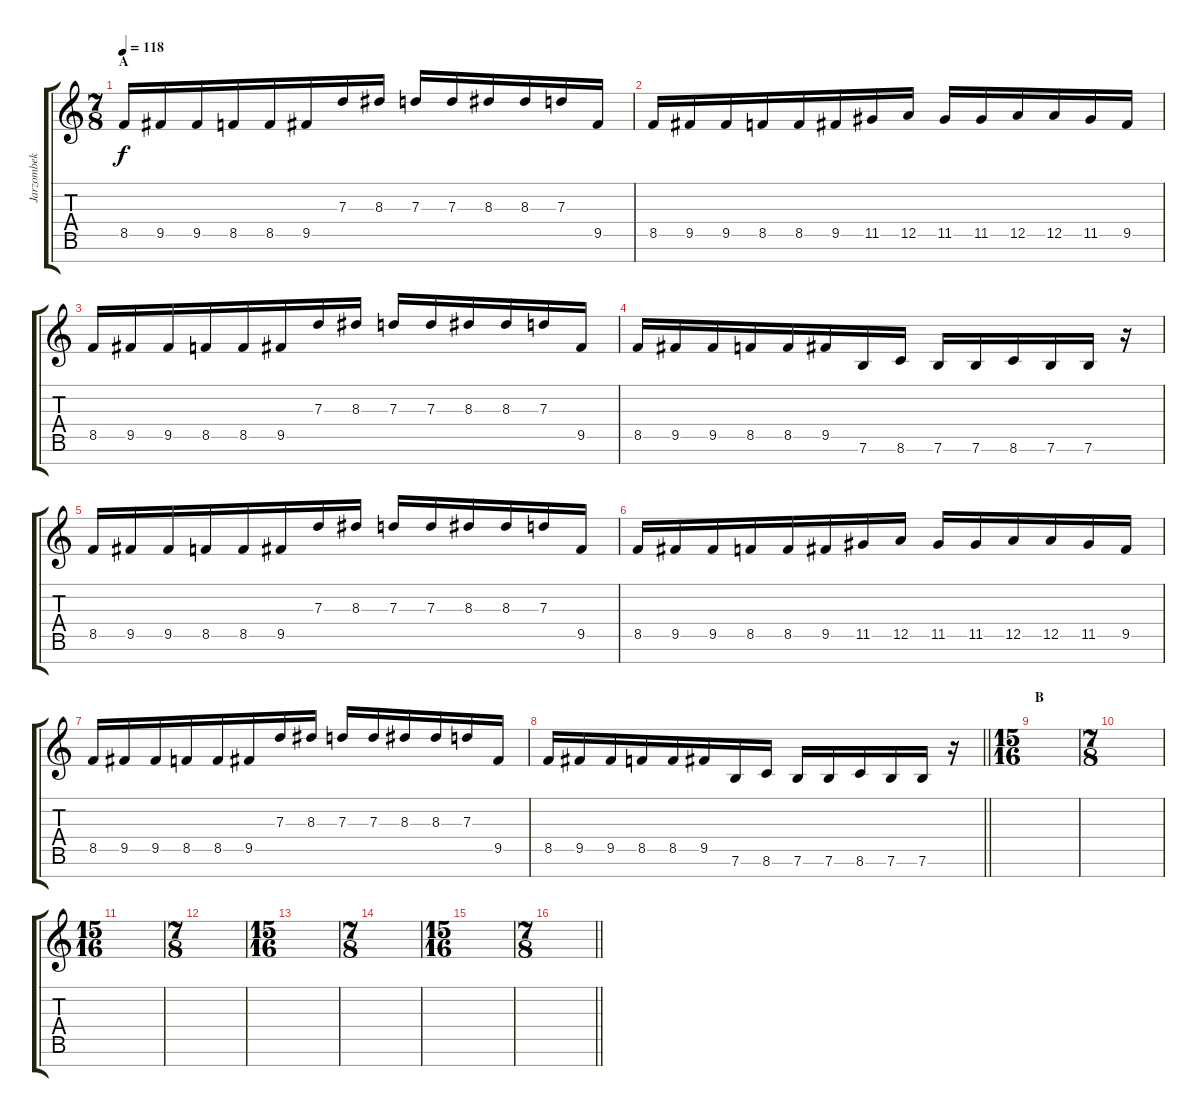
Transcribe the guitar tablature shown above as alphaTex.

\track ("Jarzombek - Lead Guitar M-2" "Jarzombek ") {instrument overdrivenguitar}
\staff {score tabs}
\tuning (E4 B3 G3 D3 A2 E2 B1) {hide}
\ts (7 8)
\section ("" "A")
\tempo 118
\clef g2
\ks c
8.5.16{dy f} 9.5.16 9.5.16 8.5.16 8.5.16 9.5.16 7.3.16 8.3.16 7.3.16 7.3.16 8.3.16 8.3.16 7.3.16 9.5.16 |
8.5.16 9.5.16 9.5.16 8.5.16 8.5.16 9.5.16 11.5.16 12.5.16 11.5.16 11.5.16 12.5.16 12.5.16 11.5.16 9.5.16 |
8.5.16 9.5.16 9.5.16 8.5.16 8.5.16 9.5.16 7.3.16 8.3.16 7.3.16 7.3.16 8.3.16 8.3.16 7.3.16 9.5.16 |
8.5.16 9.5.16 9.5.16 8.5.16 8.5.16 9.5.16 7.6.16 8.6.16 7.6.16 7.6.16 8.6.16 7.6.16 7.6.16 r.16 |
8.5.16 9.5.16 9.5.16 8.5.16 8.5.16 9.5.16 7.3.16 8.3.16 7.3.16 7.3.16 8.3.16 8.3.16 7.3.16 9.5.16 |
8.5.16 9.5.16 9.5.16 8.5.16 8.5.16 9.5.16 11.5.16 12.5.16 11.5.16 11.5.16 12.5.16 12.5.16 11.5.16 9.5.16 |
8.5.16 9.5.16 9.5.16 8.5.16 8.5.16 9.5.16 7.3.16 8.3.16 7.3.16 7.3.16 8.3.16 8.3.16 7.3.16 9.5.16 |
\barLineRight lightlight
8.5.16 9.5.16 9.5.16 8.5.16 8.5.16 9.5.16 7.6.16 8.6.16 7.6.16 7.6.16 8.6.16 7.6.16 7.6.16 r.16 |
\ts (15 16)
\section ("" "B")
|
\ts (7 8)
|
\ts (15 16)
|
\ts (7 8)
|
\ts (15 16)
|
\ts (7 8)
|
\ts (15 16)
|
\ts (7 8)
\barLineRight lightlight
